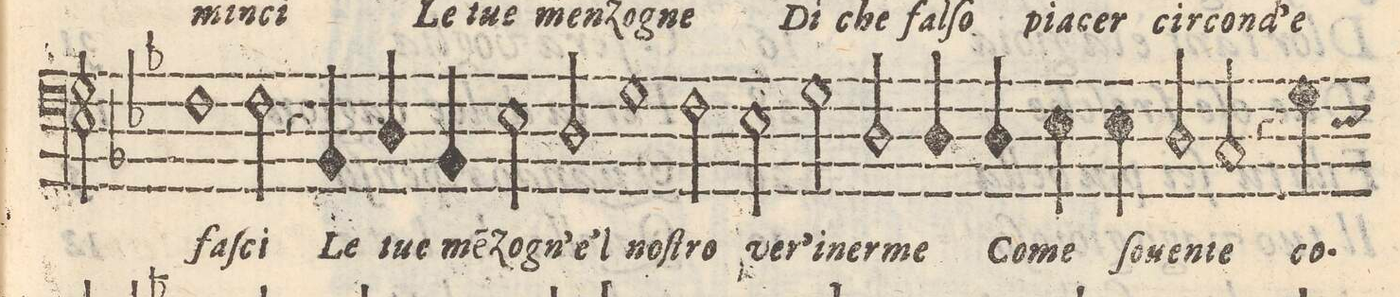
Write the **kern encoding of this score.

**kern	**text
*I"BASSO	*
*clefF4	*
*k[b-e-]	*
*met(C|)	*
*M2/2	*
1F	fa-
=182-	=182-
2F\	-fci
4r	.
4BB-/	Le
=183-	=183-
4D/	tue
4BB-/	me-
2E-\	-zogn'-
=184-	=184-
2D/	-e'l
1G\	no-
=185-	=185-
2F\	-ſtro
=186-	=186-
2E-\	ve-
2G\	-r'
=187-	=187-
2D/	inter-
4D/	-me
4D/	Co-
=188-	=188-
4E-\	-me
4E-\	ſo-
2D/	-uen-
=189-	=189-
2C/	-te
4r	.
4G\	co-
=190-	=190-
*-	*-
